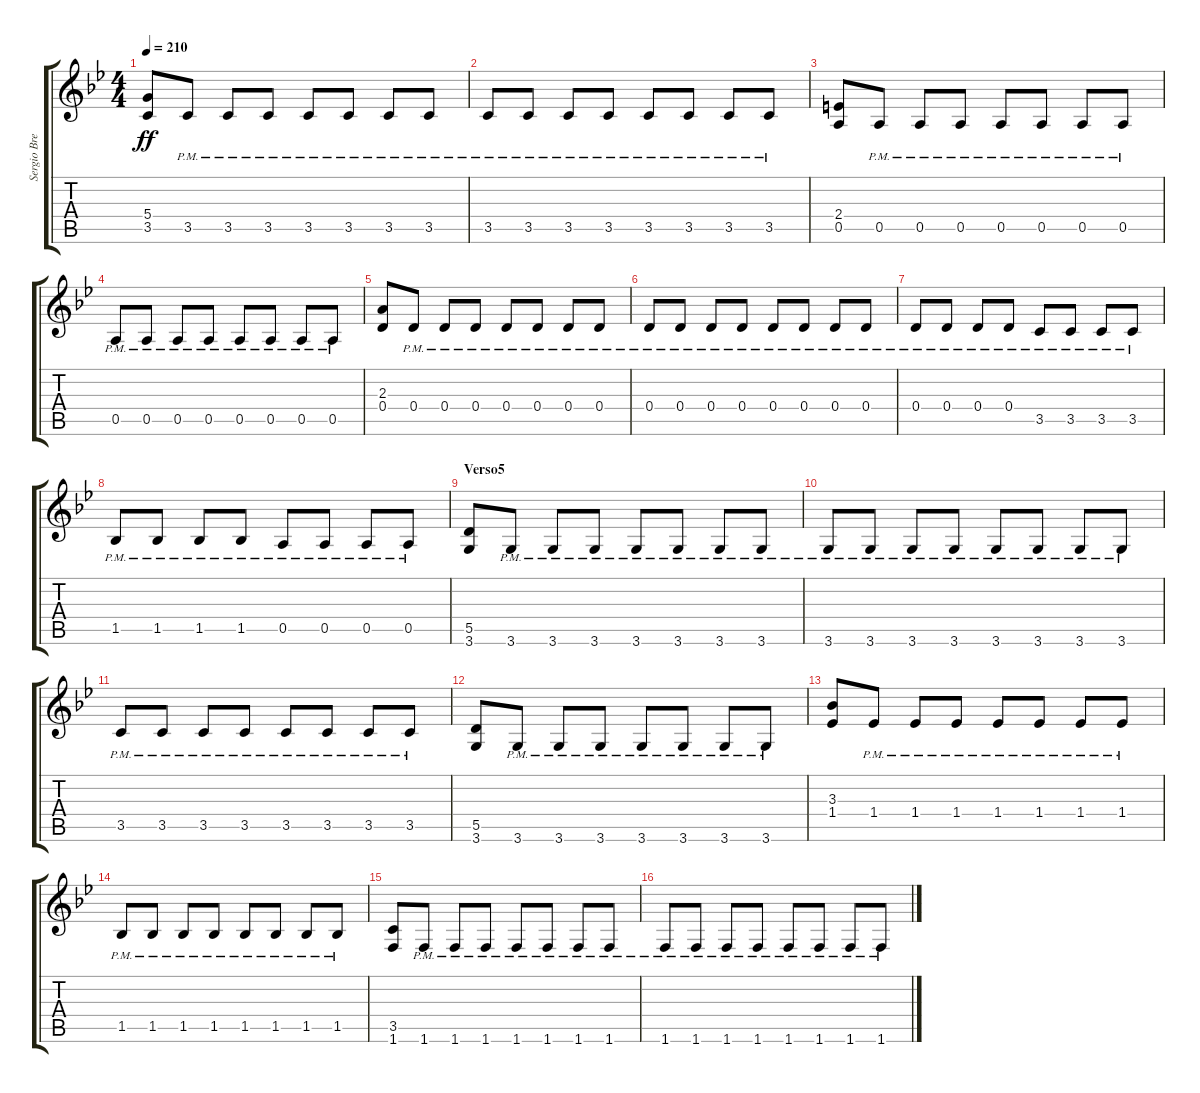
\track ("Sergio Bredichevsky" "Sergio Bre") {instrument overdrivenguitar}
\staff {score tabs}
\tuning (E4 B3 G3 D3 A2 E2) {hide}
\ts (4 4)
\tempo 210
\clef g2
\ks gminor
(5.4 3.5).8{dy ff} 3.5{pm}.8 3.5{pm}.8 3.5{pm}.8 3.5{pm}.8 3.5{pm}.8 3.5{pm}.8 3.5{pm}.8 |
3.5{pm}.8 3.5{pm}.8 3.5{pm}.8 3.5{pm}.8 3.5{pm}.8 3.5{pm}.8 3.5{pm}.8 3.5{pm}.8 |
(2.4 0.5).8 0.5{pm}.8 0.5{pm}.8 0.5{pm}.8 0.5{pm}.8 0.5{pm}.8 0.5{pm}.8 0.5{pm}.8 |
0.5{pm}.8 0.5{pm}.8 0.5{pm}.8 0.5{pm}.8 0.5{pm}.8 0.5{pm}.8 0.5{pm}.8 0.5{pm}.8 |
(2.3 0.4).8 0.4{pm}.8 0.4{pm}.8 0.4{pm}.8 0.4{pm}.8 0.4{pm}.8 0.4{pm}.8 0.4{pm}.8 |
0.4{pm}.8 0.4{pm}.8 0.4{pm}.8 0.4{pm}.8 0.4{pm}.8 0.4{pm}.8 0.4{pm}.8 0.4{pm}.8 |
0.4{pm}.8 0.4{pm}.8 0.4{pm}.8 0.4{pm}.8 3.5{pm}.8 3.5{pm}.8 3.5{pm}.8 3.5{pm}.8 |
1.5{pm}.8 1.5{pm}.8 1.5{pm}.8 1.5{pm}.8 0.5{pm}.8 0.5{pm}.8 0.5{pm}.8 0.5{pm}.8 |
\section ("" "Verso5")
(5.5 3.6).8 3.6{pm}.8 3.6{pm}.8 3.6{pm}.8 3.6{pm}.8 3.6{pm}.8 3.6{pm}.8 3.6{pm}.8 |
3.6{pm}.8 3.6{pm}.8 3.6{pm}.8 3.6{pm}.8 3.6{pm}.8 3.6{pm}.8 3.6{pm}.8 3.6{pm}.8 |
3.5{pm}.8 3.5{pm}.8 3.5{pm}.8 3.5{pm}.8 3.5{pm}.8 3.5{pm}.8 3.5{pm}.8 3.5{pm}.8 |
(5.5 3.6).8 3.6{pm}.8 3.6{pm}.8 3.6{pm}.8 3.6{pm}.8 3.6{pm}.8 3.6{pm}.8 3.6{pm}.8 |
(3.3 1.4).8 1.4{pm}.8 1.4{pm}.8 1.4{pm}.8 1.4{pm}.8 1.4{pm}.8 1.4{pm}.8 1.4{pm}.8 |
1.5{pm}.8 1.5{pm}.8 1.5{pm}.8 1.5{pm}.8 1.5{pm}.8 1.5{pm}.8 1.5{pm}.8 1.5{pm}.8 |
(3.5 1.6).8 1.6{pm}.8 1.6{pm}.8 1.6{pm}.8 1.6{pm}.8 1.6{pm}.8 1.6{pm}.8 1.6{pm}.8 |
1.6{pm}.8 1.6{pm}.8 1.6{pm}.8 1.6{pm}.8 1.6{pm}.8 1.6{pm}.8 1.6{pm}.8 1.6{pm}.8
